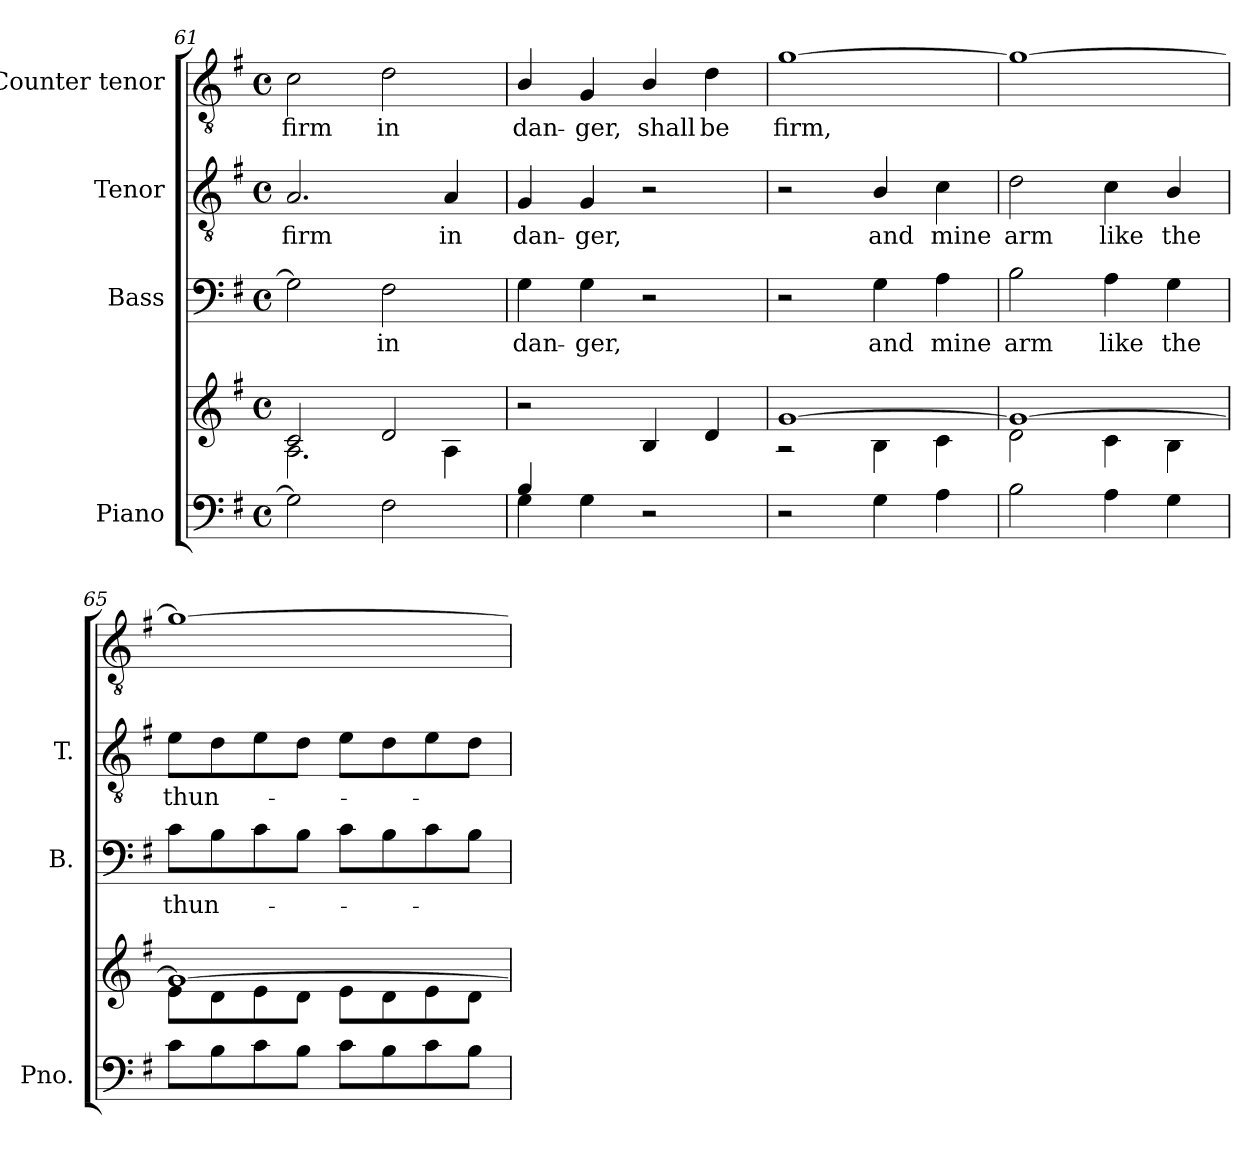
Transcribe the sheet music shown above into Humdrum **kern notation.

**kern	**kern	**kern	**text	**kern	**text	**kern	**text
*part4	*part4	*part3	*part3	*part2	*part2	*part1	*part1
*staff5	*staff4	*staff3	*staff3	*staff2	*staff2	*staff1	*staff1
*I"Piano	*	*I"Bass	*	*I"Tenor	*	*I"Counter tenor	*
*I'Pno.	*	*I'B.	*	*I'T.	*	*	*
*clefF4	*clefG2	*clefF4	*	*clefGv2	*	*clefGv2	*
*	*	*	*	*ITrd7c12	*	*ITrd7c12	*
*k[f#]	*k[f#]	*k[f#]	*	*k[f#]	*	*k[f#]	*
*G:	*G:	*G:	*	*G:	*	*G:	*
*M4/4	*M4/4	*M4/4	*	*M4/4	*	*M4/4	*
*met(c)	*met(c)	*met(c)	*	*met(c)	*	*met(c)	*
=61	=61	=61	=61	=61	=61	=61	=61
*	*^	*	*	*	*	*	*
!	!	!	!	!	!	!LO:LY:b:color=#000000	!	!
!	!	!	!	!	!	!	!	!LO:LY:b:color=#000000
2Gi\]	2ci/	2.Ai\	2Gi\]	.	2.AAi/	firm	2Ci\	firm
!	!	!	!	!LO:LY:b:color=#000000	!	!	!	!
!	!	!	!	!	!	!	!	!LO:LY:b:color=#000000
2F#i\	2di/	.	2F#i\	in	.	.	2Di\	in
!	!	!	!	!	!	!LO:LY:b:color=#000000	!	!
.	.	4Ai\	.	.	4AAi/	in	.	.
*	*v	*v	*	*	*	*	*	*
=62	=62	=62	=62	=62	=62	=62	=62
*^	*	*	*	*	*	*	*
*	*	*^	*	*	*	*	*	*
!	!	!	!	!	!LO:LY:b:color=#000000	!	!	!	!
*	*	*v	*v	*	*	*	*	*	*
*	*	*^	*	*	*	*	*	*
!	!	!	!	!	!	!	!LO:LY:b:color=#000000	!	!
*	*	*v	*v	*	*	*	*	*	*
*	*	*^	*	*	*	*	*	*
!	!	!	!	!	!	!	!	!	!LO:LY:b:color=#000000
*	*	*v	*v	*	*	*	*	*	*
4Bi/	4Gi\	2r	4Gi\	dan-	4GGi/	dan-	4BBi/	dan-
!	!	!	!	!LO:LY:b:color=#000000	!	!	!	!
!	!	!	!	!	!	!LO:LY:b:color=#000000	!	!
!	!	!	!	!	!	!	!	!LO:LY:b:color=#000000
4ryy	4Gi\	.	4Gi\	-ger,	4GGi/	-ger,	4GGi/	-ger,
!	!	!	!	!	!	!	!	!LO:LY:b:color=#000000
2ryy	2r	4Bi/	2r	.	2r	.	4BBi/	shall
!	!	!	!	!	!	!	!	!LO:LY:b:color=#000000
.	.	4di/	.	.	.	.	4Di\	be
*v	*v	*	*	*	*	*	*	*
!!LO:LB:g=z
=63	=63	=63	=63	=63	=63	=63	=63
*	*^	*	*	*	*	*	*
!	!	!	!	!	!	!	!	!LO:LY:b:color=#000000
2r	[1gi	2r	2r	.	2r	.	[1Gi	firm,
!	!	!	!	!LO:LY:b:color=#000000	!	!	!	!
!	!	!	!	!	!	!LO:LY:b:color=#000000	!	!
4Gi\	.	4Bi\	4Gi\	and	4BBi/	and	.	.
!	!	!	!	!LO:LY:b:color=#000000	!	!	!	!
!	!	!	!	!	!	!LO:LY:b:color=#000000	!	!
4Ai\	.	4ci\	4Ai\	mine	4Ci\	mine	.	.
=64	=64	=64	=64	=64	=64	=64	=64	=64
!	!	!	!	!LO:LY:b:color=#000000	!	!	!	!
!	!	!	!	!	!	!LO:LY:b:color=#000000	!	!
2Bi\	1gi_	2di\	2Bi\	arm	2Di\	arm	1Gi_	.
!	!	!	!	!LO:LY:b:color=#000000	!	!	!	!
!	!	!	!	!	!	!LO:LY:b:color=#000000	!	!
4Ai\	.	4ci\	4Ai\	like	4Ci\	like	.	.
!	!	!	!	!LO:LY:b:color=#000000	!	!	!	!
!	!	!	!	!	!	!LO:LY:b:color=#000000	!	!
4Gi\	.	4Bi\	4Gi\	the	4BBi/	the	.	.
=65	=65	=65	=65	=65	=65	=65	=65	=65
!	!	!	!	!LO:LY:b:color=#000000	!	!	!	!
!	!	!	!	!	!	!LO:LY:b:color=#000000	!	!
8ci\L	1gi_	8ei\L	8ci\L	thun-	8Ei\L	thun-	1Gi_	.
8Bi\	.	8di\	8Bi\	.	8Di\	.	.	.
8ci\	.	8ei\	8ci\	.	8Ei\	.	.	.
8Bi\J	.	8di\J	8Bi\J	.	8Di\J	.	.	.
8ci\L	.	8ei\L	8ci\L	.	8Ei\L	.	.	.
8Bi\	.	8di\	8Bi\	.	8Di\	.	.	.
8ci\	.	8ei\	8ci\	.	8Ei\	.	.	.
8Bi\J	.	8di\J	8Bi\J	.	8Di\J	.	.	.
*	*v	*v	*	*	*	*	*	*
=	=	=	=	=	=	=	=
*-	*-	*-	*-	*-	*-	*-	*-
